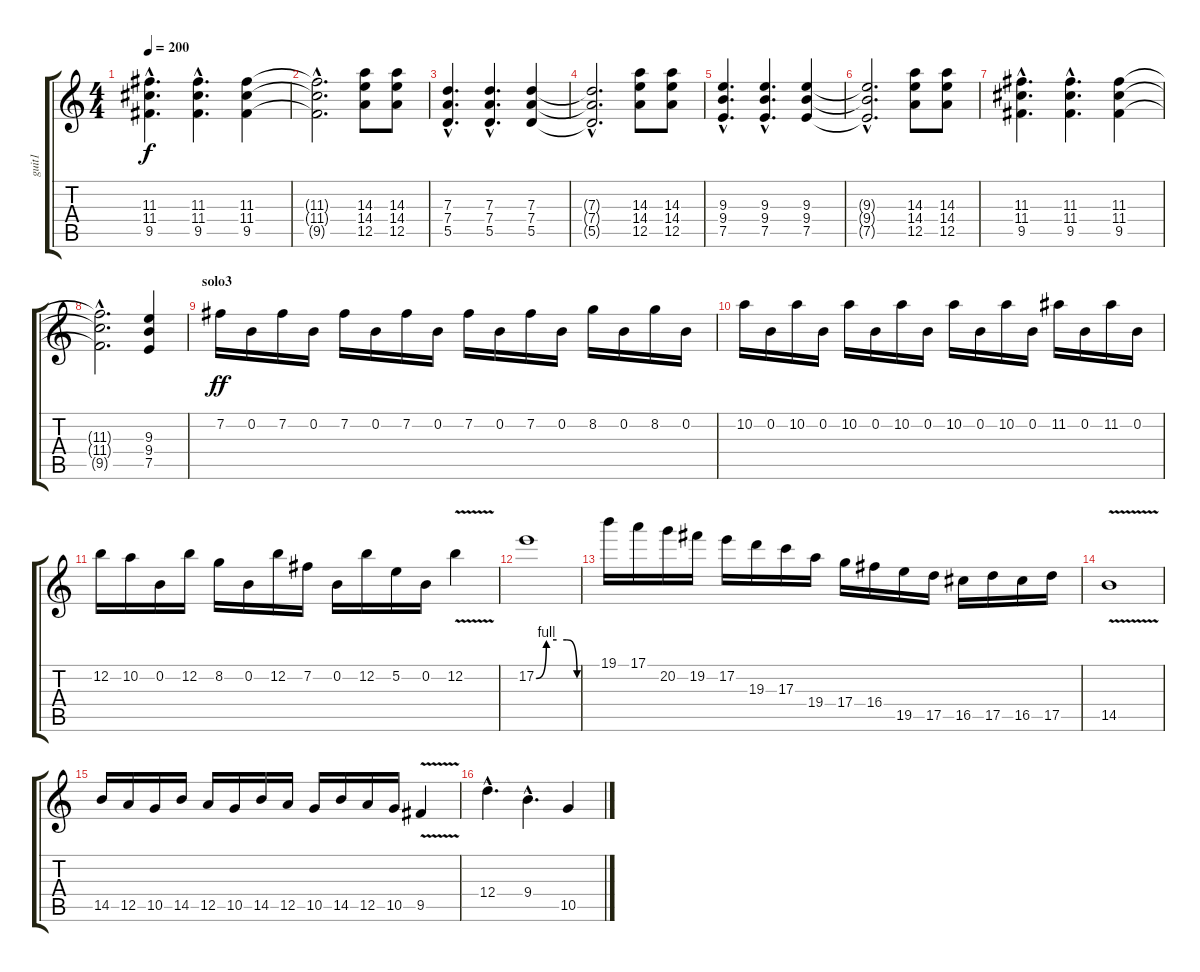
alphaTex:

\track ("guit1" "guit1") {instrument distortionguitar}
\staff {score tabs}
\tuning (E4 B3 G3 D3 A2 E2) {hide}
\ts (4 4)
\tempo 200
\clef g2
\ks c
(11.3{hac} 11.4{hac} 9.5{hac}).4{d dy f} (11.3{hac} 11.4{hac} 9.5{hac}).4{d} (11.3 11.4 9.5).4 |
(11.3{hac t} 11.4{hac t} 9.5{hac t}).2{d} (14.3 14.4 12.5).8 (14.3 14.4 12.5).8 |
(7.3{hac} 7.4{hac} 5.5{hac}).4{d} (7.3{hac} 7.4{hac} 5.5{hac}).4{d} (7.3 7.4 5.5).4 |
(7.3{hac t} 7.4{hac t} 5.5{hac t}).2{d} (14.3 14.4 12.5).8 (14.3 14.4 12.5).8 |
(9.3{hac} 9.4{hac} 7.5{hac}).4{d} (9.3{hac} 9.4{hac} 7.5{hac}).4{d} (9.3 9.4 7.5).4 |
(9.3{hac t} 9.4{hac t} 7.5{hac t}).2{d} (14.3 14.4 12.5).8 (14.3 14.4 12.5).8 |
(11.3{hac} 11.4{hac} 9.5{hac}).4{d} (11.3{hac} 11.4{hac} 9.5{hac}).4{d} (11.3 11.4 9.5).4 |
(11.3{hac t} 11.4{hac t} 9.5{hac t}).2{d} (9.3 9.4 7.5).4 |
\section ("" "solo3")
7.2.16{dy ff} 0.2.16 7.2.16 0.2.16 7.2.16 0.2.16 7.2.16 0.2.16 7.2.16 0.2.16 7.2.16 0.2.16 8.2.16 0.2.16 8.2.16 0.2.16 |
10.2.16 0.2.16 10.2.16 0.2.16 10.2.16 0.2.16 10.2.16 0.2.16 10.2.16 0.2.16 10.2.16 0.2.16 11.2.16 0.2.16 11.2.16 0.2.16 |
12.2.16 10.2.16 0.2.16 12.2.16 8.2.16 0.2.16 12.2.16 7.2.16 0.2.16 12.2.16 5.2.16 0.2.16 12.2{v}.4 |
17.2{be (custom 0 0 15 4 30 4 45 4 60 0)}.1 |
19.1.16 17.1.16 20.2.16 19.2.16 17.2.16 19.3.16 17.3.16 19.4.16 17.4.16 16.4.16 19.5.16 17.5.16 16.5.16 17.5.16 16.5.16 17.5.16 |
14.5{v}.1 |
14.5.16 12.5.16 10.5.16 14.5.16 12.5.16 10.5.16 14.5.16 12.5.16 10.5.16 14.5.16 12.5.16 10.5.16 9.5{v}.4 |
12.4{hac}.4{d} 9.4{hac}.4{d} 10.5.4
